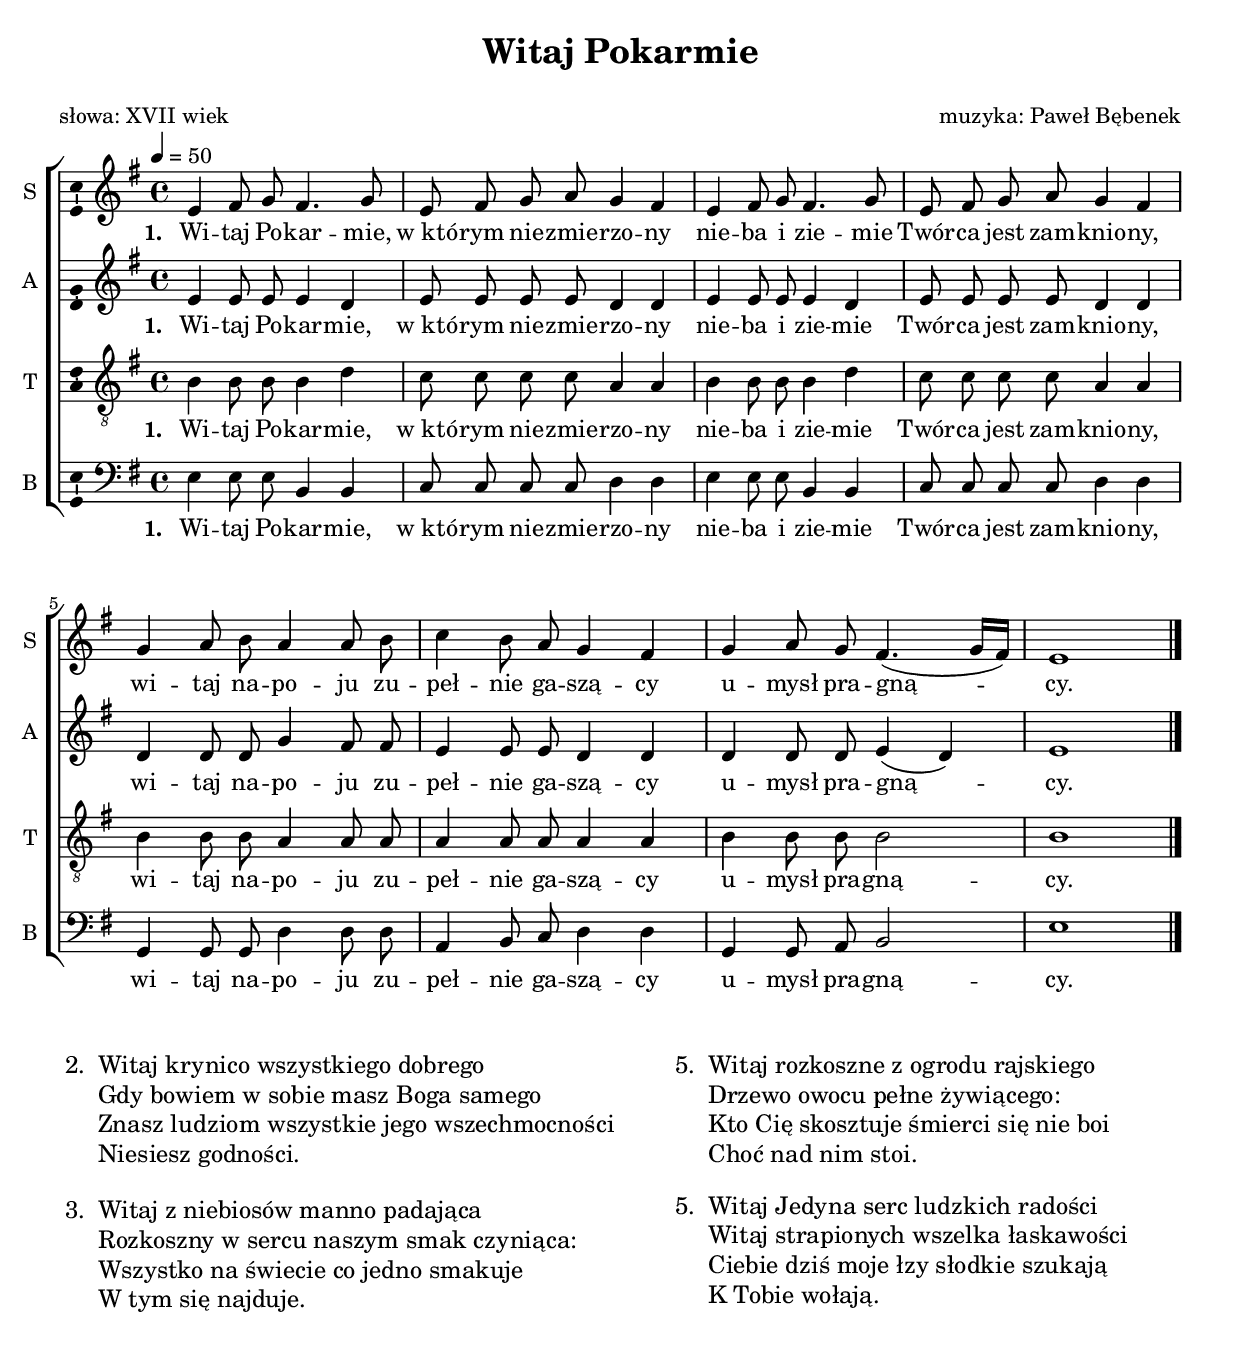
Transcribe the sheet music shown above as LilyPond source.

%{TODO:
  W kilku miejscach jest akord sus4, który rozwiązuje się na zwykły z tercją.
  Zapisywać to czy nie robić bałaganu?
  A może w ogóle nie zapisywać do tego akordów?
  Posłuchać samemu.
%}

\version "2.17.3"
#(set-global-staff-size 19)

\paper {
  system-system-spacing #'basic-distance = 16
  top-markup-spacing #'basic-distance = 6
}

\header	{
  title = \markup \column { "Witaj Pokarmie" " " }
  poet = "słowa: XVII wiek"
  composer = "muzyka: Paweł Bębenek"
}
commonprops = {
  \autoBeamOff
  \key e \minor
  \time 4/4
  \tempo 4=50
}
%--------------------------------MELODY--------------------------------
sopranomelody = \relative c'' {
  \commonprops
  e,4 fis8 g8 fis4. g8 |
  e8 fis8 g8 a8 g4 fis4 |
  e4 fis8 g8 fis4. g8 |
  e8 fis8 g8 a8 g4 fis4 |
  % 5
  g4 a8 b8 a4a8 b8 |
  c4 b8 a8 g4 fis4 |
  g4 a8 g8 fis4.( g16[ fis16]) |
  e1 \bar "|."
}
altomelody = \relative f' {
  \commonprops
  e4 e8 e8 e4 d |
  e8 e8 e8 e8 d4 d4 |
  e4 e8 e8 e4 d4 |
  e8 e8 e8 e8 d4 d4 |
  % 5
  d4 d8 d8 g4 fis8 fis8 |
  e4 e8 e8 d4 d4 |
  d4 d8 d8 e4( d4) |
  e1 \bar "|."
}
tenormelody = \relative c' {
  \commonprops
  b4 b8 b b4 d |
  c8 c8 c8 c8 a4 a4 |
  b4 b8 b8 b4 d4 |
  c8 c8 c8 c8 a4 a4 |
  % 5
  b4 b8 b8 a4 a8 a8 |
  a4 a8 a8 a4 a4 |
  b4 b8 b8 b2 |
  b1 \bar "|."
}
bassmelody = \relative f {
  \commonprops
  e4 e8 e8 b4 b4 |
  c8 c8 c8 c8 d4 d4 |
  e4 e8 e8 b4 b4 |
  c8 c8 c8 c8 d4 d4 |
  % 5
  g,4 g8 g8 d'4 d8 d8 |
  a4 b8 c8 d4 d4 |
  g,4 g8 a8 b2 |
  e1 \bar "|."
}
akordy = \chordmode {
  e2:m b:m c d
  e2:m b:m c d
  g2 d a:m d
  g2 b:m e1:m
}
%--------------------------------LYRICS--------------------------------
text =  \lyricmode {
  \set stanza = "1. "
  Wi -- taj Po -- kar -- mie, | w_któ -- rym nie -- zmie -- rzo -- ny |
  nie -- ba i zie -- mie | Twór -- ca jest zam -- knio -- ny, |
  wi -- taj na -- po -- ju zu -- | peł -- nie ga -- szą -- cy |
  u -- mysł pra -- gną -- | cy.
}
stanzas = \markup {
  \fill-line {
    \large {
      \hspace #0.1
      \column {
        \line {
          "2. "
          \column	{
            "Witaj krynico wszystkiego dobrego"
            "Gdy bowiem w sobie masz Boga samego"
            "Znasz ludziom wszystkie jego wszechmocności"
            "Niesiesz godności."
          }
        }
        \vspace #0.75
        \line {
          "3. "
          \column {
            "Witaj z niebiosów manno padająca"
            "Rozkoszny w sercu naszym smak czyniąca:"
            "Wszystko na świecie co jedno smakuje"
            "W tym się najduje."
          }
        }
      }
      \hspace #0.1
      \column {
        \line {
          "5. "
          \column	{
            "Witaj rozkoszne z ogrodu rajskiego"
            "Drzewo owocu pełne żywiącego:"
            "Kto Cię skosztuje śmierci się nie boi"
            "Choć nad nim stoi."
          }
        }
        \vspace #0.75
        \line {
          "5. "
          \column {
            "Witaj Jedyna serc ludzkich radości"
            "Witaj strapionych wszelka łaskawości"
            "Ciebie dziś moje łzy słodkie szukają"
            "K Tobie wołają."
          }
        }
      }
      \hspace #0.1
    }
  }
}
%--------------------------------ALL-FILE VARIABLE--------------------------------

\score {
  \new ChoirStaff <<
    %	\new ChordNames { \germanChords \akordy }
    \new Staff = soprano {
      \clef treble
      \set Staff.instrumentName = "S "
      \set Staff.shortInstrumentName = "S "
      \new Voice = soprano {
        \set Voice.midiInstrument = "clarinet"
        \sopranomelody
      }
    }
    \new Lyrics = womenlyrics \lyricsto soprano \text

    \new Staff = alto {
      \clef treble
      \set Staff.instrumentName = "A "
      \set Staff.shortInstrumentName = "A "
      \new Voice = alto {
        \set Voice.midiInstrument = "english horn"
        \altomelody
      }
    }
    \new Lyrics = altolyrics \lyricsto alto \text

    \new Staff = tenor {
      \clef "treble_8"
      \set Staff.instrumentName = "T "
      \set Staff.shortInstrumentName = "T "
      \new Voice = tenor {
        \set Voice.midiInstrument = "english horn"
        \tenormelody
      }
    }
    \new Lyrics = menlyrics \lyricsto tenor \text

    \new Staff = bass {
      \clef bass
      \set Staff.instrumentName = "B "
      \set Staff.shortInstrumentName = "B "
      \new Voice = bass {
        \set Voice.midiInstrument = "clarinet"
        \bassmelody
      }
    }
    \new Lyrics = basslyrics \lyricsto bass \text
  >>
  \layout {
    indent = 0\cm
    \context {
      \Staff \consists "Ambitus_engraver"
    }
  }
}

\markup \vspace #1
\stanzas
